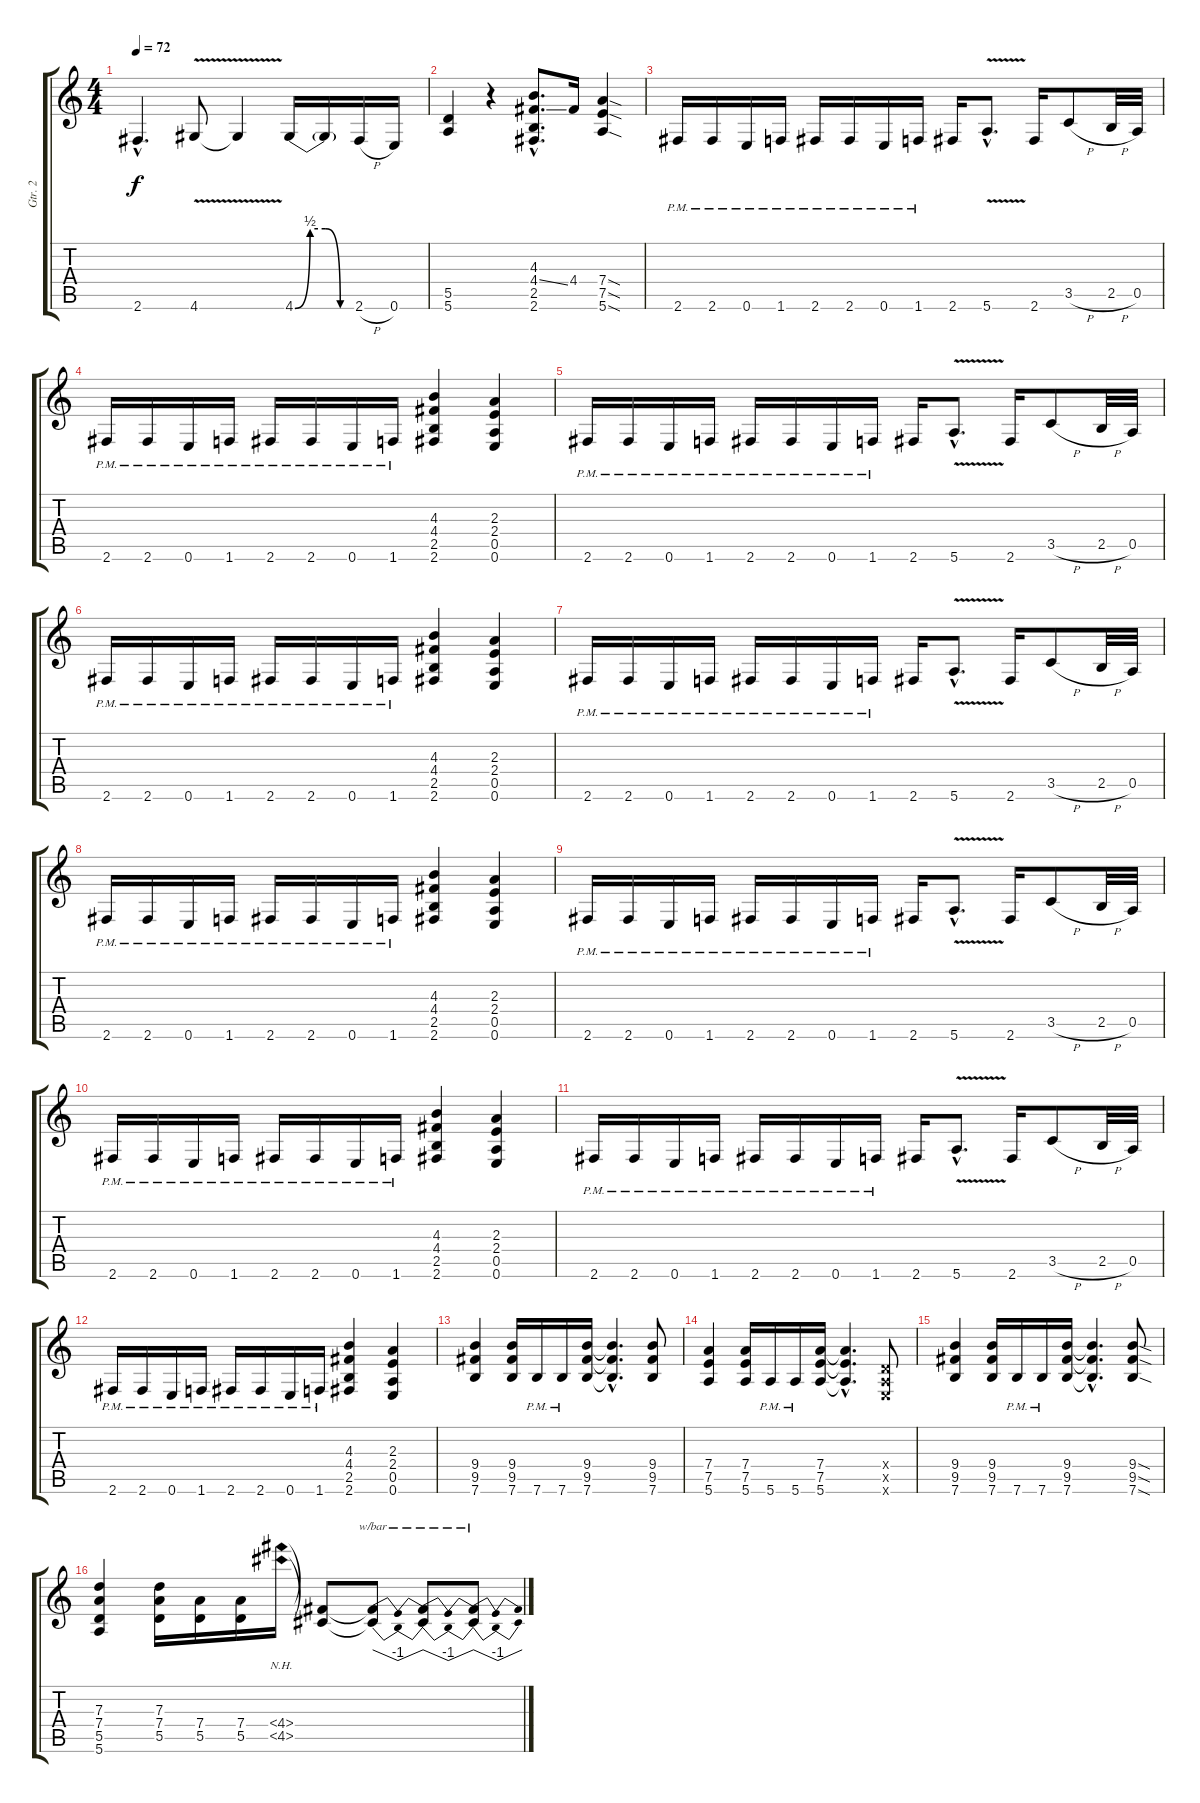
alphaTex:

\track ("Gtr. 2" "Gtr. 2") {instrument distortionguitar}
\staff {score tabs}
\tuning (E4 B3 G3 D3 A2 E2) {hide}
\ts (4 4)
\tempo 72
\clef g2
\ks c
2.6{hac}.4{d dy f} 4.6{v}.8 4.6{t}.4 4.6{be (custom 0 0 15 2 30 2 45 0 60 0)}.16 4.6{t}.16 2.6{h}.16 0.6.16 |
(5.5 5.6).4 r.4 (4.3{hac} 4.4{ss hac} 2.5{hac} 2.6{hac}).8{d} 4.4.16 (7.4{sod} 7.5{sod} 5.6{sod}).4 |
2.6{pm}.16 2.6{pm}.16 0.6{pm}.16 1.6{pm}.16 2.6{pm}.16 2.6{pm}.16 0.6{pm}.16 1.6{pm}.16 2.6.16 5.6{v hac}.8{d} 2.6.16 3.5{h}.8 2.5{h}.32 0.5.32 |
2.6{pm}.16 2.6{pm}.16 0.6{pm}.16 1.6{pm}.16 2.6{pm}.16 2.6{pm}.16 0.6{pm}.16 1.6{pm}.16 (4.3 4.4 2.5 2.6).4 (2.3 2.4 0.5 0.6).4 |
2.6{pm}.16 2.6{pm}.16 0.6{pm}.16 1.6{pm}.16 2.6{pm}.16 2.6{pm}.16 0.6{pm}.16 1.6{pm}.16 2.6.16 5.6{v hac}.8{d} 2.6.16 3.5{h}.8 2.5{h}.32 0.5.32 |
2.6{pm}.16 2.6{pm}.16 0.6{pm}.16 1.6{pm}.16 2.6{pm}.16 2.6{pm}.16 0.6{pm}.16 1.6{pm}.16 (4.3 4.4 2.5 2.6).4 (2.3 2.4 0.5 0.6).4 |
2.6{pm}.16 2.6{pm}.16 0.6{pm}.16 1.6{pm}.16 2.6{pm}.16 2.6{pm}.16 0.6{pm}.16 1.6{pm}.16 2.6.16 5.6{v hac}.8{d} 2.6.16 3.5{h}.8 2.5{h}.32 0.5.32 |
2.6{pm}.16 2.6{pm}.16 0.6{pm}.16 1.6{pm}.16 2.6{pm}.16 2.6{pm}.16 0.6{pm}.16 1.6{pm}.16 (4.3 4.4 2.5 2.6).4 (2.3 2.4 0.5 0.6).4 |
2.6{pm}.16 2.6{pm}.16 0.6{pm}.16 1.6{pm}.16 2.6{pm}.16 2.6{pm}.16 0.6{pm}.16 1.6{pm}.16 2.6.16 5.6{v hac}.8{d} 2.6.16 3.5{h}.8 2.5{h}.32 0.5.32 |
2.6{pm}.16 2.6{pm}.16 0.6{pm}.16 1.6{pm}.16 2.6{pm}.16 2.6{pm}.16 0.6{pm}.16 1.6{pm}.16 (4.3 4.4 2.5 2.6).4 (2.3 2.4 0.5 0.6).4 |
2.6{pm}.16 2.6{pm}.16 0.6{pm}.16 1.6{pm}.16 2.6{pm}.16 2.6{pm}.16 0.6{pm}.16 1.6{pm}.16 2.6.16 5.6{v hac}.8{d} 2.6.16 3.5{h}.8 2.5{h}.32 0.5.32 |
2.6{pm}.16 2.6{pm}.16 0.6{pm}.16 1.6{pm}.16 2.6{pm}.16 2.6{pm}.16 0.6{pm}.16 1.6{pm}.16 (4.3 4.4 2.5 2.6).4 (2.3 2.4 0.5 0.6).4 |
(9.4 9.5 7.6).4 (9.4 9.5 7.6).16 7.6{pm}.16 7.6{pm}.16 (9.4 9.5 7.6).16 (9.4{hac t} 9.5{hac t} 7.6{hac t}).4{d} (9.4 9.5 7.6).8 |
(7.4 7.5 5.6).4 (7.4 7.5 5.6).16 5.6{pm}.16 5.6{pm}.16 (7.4 7.5 5.6).16 (7.4{hac t} 7.5{hac t} 5.6{hac t}).4{d} (0.4{x} 0.5{x} 0.6{x}).8 |
(9.4 9.5 7.6).4 (9.4 9.5 7.6).16 7.6{pm}.16 7.6{pm}.16 (9.4 9.5 7.6).16 (9.4{hac t} 9.5{hac t} 7.6{hac t}).4{d} (9.4{sod} 9.5{sod} 7.6{sod}).8 |
(7.3 7.4 5.5 5.6).4 (7.3 7.4 5.5).16 (7.4 5.5).16 (7.4 5.5).16 (4.4{nh} 4.5{nh}).16 (4.4{t} 4.5{t}).8 (4.4{t} 4.5{t}).8{tbe (dip default 0 0 30 -4 60 0)} (4.4{t} 4.5{t}).8{tbe (dip default 0 0 30 -4 60 0)} (4.4{t} 4.5{t}).8{tbe (dip default 0 0 30 -4 60 0)}
